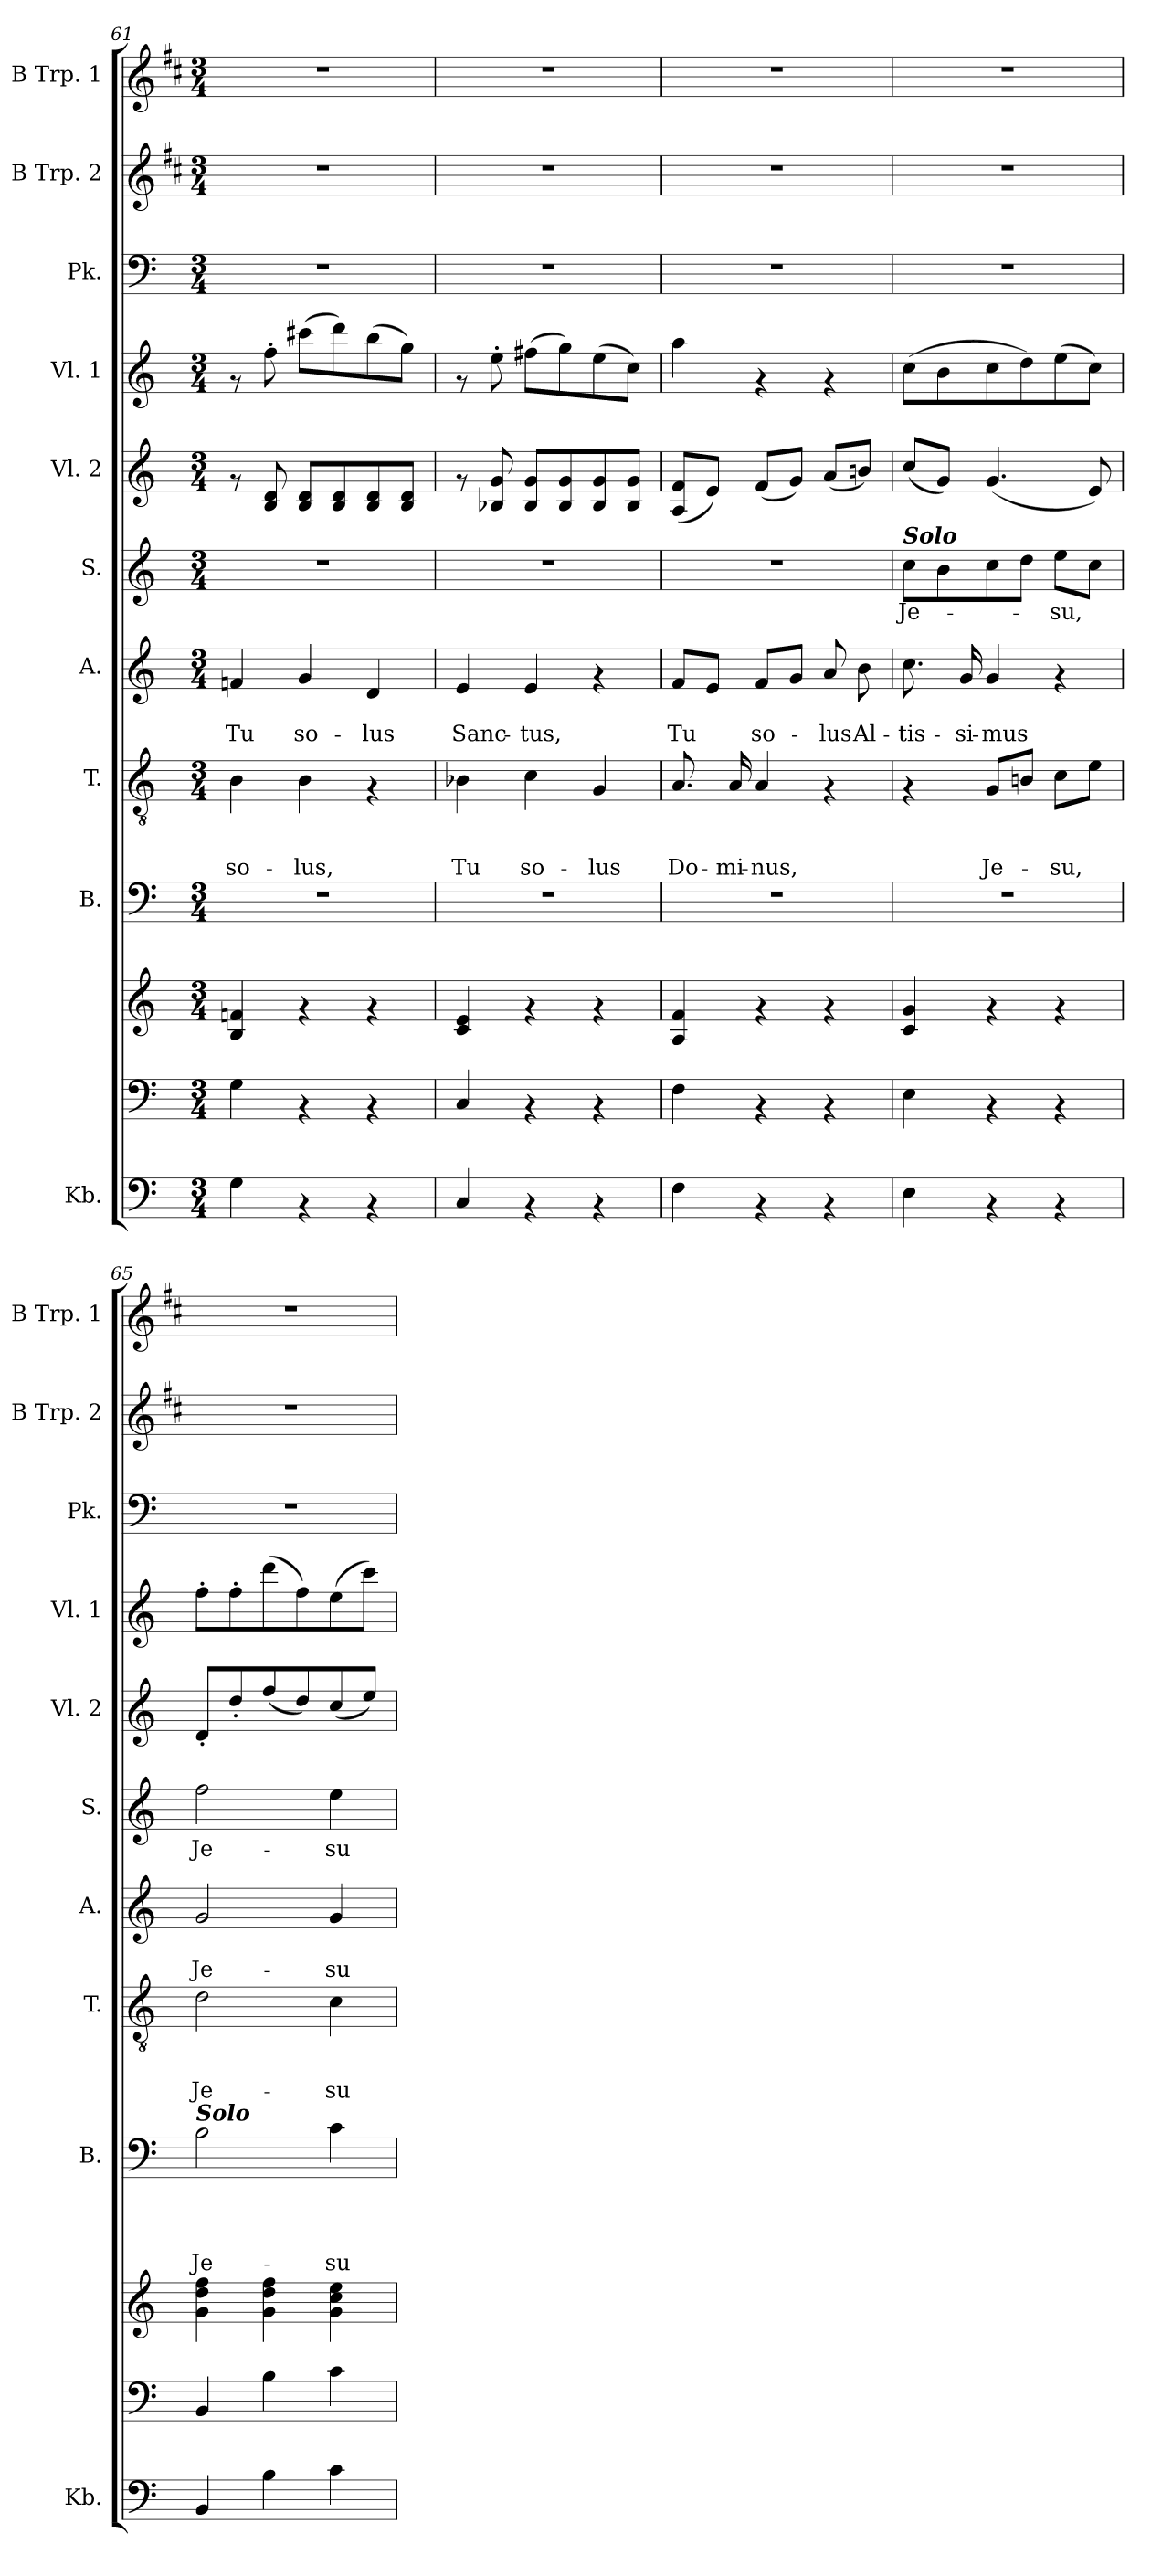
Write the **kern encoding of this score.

**kern	**kern	**kern	**kern	**text	**text	**text	**text	**kern	**text	**text	**text	**kern	**text	**text	**kern	**text	**kern	**kern	**kern	**kern	**kern
*part12	*part11	*part10	*part9	*part9	*part9	*part9	*part9	*part8	*part8	*part8	*part8	*part7	*part7	*part7	*part6	*part6	*part5	*part4	*part3	*part2	*part1
*staff12	*staff11	*staff10	*staff9	*staff9	*staff9	*staff9	*staff9	*staff8	*staff8	*staff8	*staff8	*staff7	*staff7	*staff7	*staff6	*staff6	*staff5	*staff4	*staff3	*staff2	*staff1
*I"Kb.	*	*	*I"B.	*	*	*	*	*I"T.	*	*	*	*I"A.	*	*	*I"S.	*	*I"Vl. 2	*I"Vl. 1	*I"Pk.	*I"B Trp. 2	*I"B Trp. 1
*I'Kb.	*	*	*I'B.	*	*	*	*	*I'T.	*	*	*	*I'A.	*	*	*I'S.	*	*I'Vl. 2	*I'Vl. 1	*I'Pk.	*I'B Trp. 2	*I'B Trp. 1
*clefF4	*clefF4	*clefG2	*clefF4	*	*	*	*	*clefGv2	*	*	*	*clefG2	*	*	*clefG2	*	*clefG2	*clefG2	*clefF4	*clefG2	*clefG2
*	*	*	*	*	*	*	*	*	*	*	*	*	*	*	*	*	*	*	*	*ITrd1c2	*ITrd1c2
*k[]	*k[]	*k[]	*k[]	*	*	*	*	*k[]	*	*	*	*k[]	*	*	*k[]	*	*k[]	*k[]	*k[]	*k[]	*k[]
*C:	*C:	*C:	*C:	*	*	*	*	*C:	*	*	*	*C:	*	*	*C:	*	*C:	*C:	*C:	*C:	*C:
*M3/4	*M3/4	*M3/4	*M3/4	*	*	*	*	*M3/4	*	*	*	*M3/4	*	*	*M3/4	*	*M3/4	*M3/4	*M3/4	*M3/4	*M3/4
=61	=61	=61	=61	=61	=61	=61	=61	=61	=61	=61	=61	=61	=61	=61	=61	=61	=61	=61	=61	=61	=61
!	!	!	!	!	!	!	!	!	!	!	!LO:LY:b	!	!	!LO:LY:b	!	!	!	!	!	!	!
4G\	4G\	4B/ 4fn/	2.r	.	.	.	.	4B\	.	.	so-	4fn/	.	Tu	2.r	.	8rf	8rf	2.r	2.r	2.r
.	.	.	.	.	.	.	.	.	.	.	.	.	.	.	.	.	8B/ 8d/	8ff'>\	.	.	.
!	!	!	!	!	!	!	!	!	!	!	!LO:LY:b	!	!	!LO:LY:b	!	!	!	!	!	!	!
4rAA	4rAA	4rf	.	.	.	.	.	4B\	.	.	-lus,	4g/	.	so-	.	.	8B/ 8d/L	(>8ccc#X\L	.	.	.
.	.	.	.	.	.	.	.	.	.	.	.	.	.	.	.	.	8B/ 8d/	8ddd\)	.	.	.
!	!	!	!	!	!	!	!	!	!	!	!	!	!	!LO:LY:b	!	!	!	!	!	!	!
4rAA	4rAA	4rf	.	.	.	.	.	4rF	.	.	.	4d/	.	-lus	.	.	8B/ 8d/	(>8bb\	.	.	.
.	.	.	.	.	.	.	.	.	.	.	.	.	.	.	.	.	8B/ 8d/J	8gg\J)	.	.	.
=62	=62	=62	=62	=62	=62	=62	=62	=62	=62	=62	=62	=62	=62	=62	=62	=62	=62	=62	=62	=62	=62
!	!	!	!	!	!	!	!	!	!	!	!LO:LY:b	!	!	!LO:LY:b	!	!	!	!	!	!	!
4C/	4C/	4c/ 4e/	2.r	.	.	.	.	4B-X\	.	.	Tu	4e/	.	Sanc-	2.r	.	8rf	8rf	2.r	2.r	2.r
.	.	.	.	.	.	.	.	.	.	.	.	.	.	.	.	.	8B-X/ 8g/	8ee'>\	.	.	.
!	!	!	!	!	!	!	!	!	!	!	!LO:LY:b	!	!	!LO:LY:b	!	!	!	!	!	!	!
4rAA	4rAA	4rf	.	.	.	.	.	4c\	.	.	so-	4e/	.	-tus,	.	.	8B-/ 8g/L	(>8ff#X\L	.	.	.
.	.	.	.	.	.	.	.	.	.	.	.	.	.	.	.	.	8B-/ 8g/	8gg\)	.	.	.
!	!	!	!	!	!	!	!	!	!	!	!LO:LY:b	!	!	!	!	!	!	!	!	!	!
4rAA	4rAA	4rf	.	.	.	.	.	4G/	.	.	-lus	4rf	.	.	.	.	8B-/ 8g/	(>8ee\	.	.	.
.	.	.	.	.	.	.	.	.	.	.	.	.	.	.	.	.	8B-/ 8g/J	8cc\J)	.	.	.
=63	=63	=63	=63	=63	=63	=63	=63	=63	=63	=63	=63	=63	=63	=63	=63	=63	=63	=63	=63	=63	=63
!	!	!	!	!	!	!	!	!	!	!	!LO:LY:b	!	!	!LO:LY:b	!	!	!	!	!	!	!
4F\	4F\	4A/ 4f/	2.r	.	.	.	.	8.A/	.	.	Do-	8f/L	.	Tu	2.r	.	(<8A/ 8f/L	4aa\	2.r	2.r	2.r
.	.	.	.	.	.	.	.	.	.	.	.	8e/J	.	.	.	.	8e/J)	.	.	.	.
!	!	!	!	!	!	!	!	!	!	!	!LO:LY:b	!	!	!	!	!	!	!	!	!	!
.	.	.	.	.	.	.	.	16A/	.	.	-mi-	.	.	.	.	.	.	.	.	.	.
!	!	!	!	!	!	!	!	!	!	!	!LO:LY:b	!	!	!LO:LY:b	!	!	!	!	!	!	!
4rAA	4rAA	4rf	.	.	.	.	.	4A/	.	.	-nus,	8f/L	.	so-	.	.	(<8f/L	4rf	.	.	.
.	.	.	.	.	.	.	.	.	.	.	.	8g/J	.	.	.	.	8g/J)	.	.	.	.
!	!	!	!	!	!	!	!	!	!	!	!	!	!	!LO:LY:b	!	!	!	!	!	!	!
4rAA	4rAA	4rf	.	.	.	.	.	4rF	.	.	.	8a/	.	-lus	.	.	(<8a/L	4rf	.	.	.
!	!	!	!	!	!	!	!	!	!	!	!	!	!	!LO:LY:b	!	!	!	!	!	!	!
.	.	.	.	.	.	.	.	.	.	.	.	8b\	.	Al-	.	.	8bn/J)	.	.	.	.
=64	=64	=64	=64	=64	=64	=64	=64	=64	=64	=64	=64	=64	=64	=64	=64	=64	=64	=64	=64	=64	=64
!	!	!	!	!	!	!	!	!	!	!	!	!	!	!	!LO:TX:a:Bi:t=Solo	!	!	!	!	!	!
!	!	!	!	!	!	!	!	!	!	!	!	!	!	!LO:LY:b	!	!LO:LY:b	!	!	!	!	!
4E\	4E\	4c/ 4g/	2.r	.	.	.	.	4rF	.	.	.	8.cc\	.	-tis-	8cc\L	Je-	(<8cc/L	(>8cc\L	2.r	2.r	2.r
.	.	.	.	.	.	.	.	.	.	.	.	.	.	.	8b\	.	8g/J)	8b\	.	.	.
!	!	!	!	!	!	!	!	!	!	!	!	!	!	!LO:LY:b	!	!	!	!	!	!	!
.	.	.	.	.	.	.	.	.	.	.	.	16g/	.	-si-	.	.	.	.	.	.	.
!	!	!	!	!	!	!	!	!	!	!	!LO:LY:b	!	!	!LO:LY:b	!	!	!	!	!	!	!
4rAA	4rAA	4rf	.	.	.	.	.	8G/L	.	.	Je-	4g/	.	-mus	8cc\	.	(<4.g/	8cc\	.	.	.
.	.	.	.	.	.	.	.	8Bn/J	.	.	.	.	.	.	8dd\J	.	.	8dd\)	.	.	.
!	!	!	!	!	!	!	!	!	!	!	!LO:LY:b	!	!	!	!	!LO:LY:b	!	!	!	!	!
4rAA	4rAA	4rf	.	.	.	.	.	8c\L	.	.	-su,	4rf	.	.	8ee\L	-su,	.	(>8ee\	.	.	.
.	.	.	.	.	.	.	.	8e\J	.	.	.	.	.	.	8cc\J	.	8e/)	8cc\J)	.	.	.
=65	=65	=65	=65	=65	=65	=65	=65	=65	=65	=65	=65	=65	=65	=65	=65	=65	=65	=65	=65	=65	=65
!	!	!	!LO:TX:a:Bi:t=Solo	!	!	!	!	!	!	!	!	!	!	!	!	!	!	!	!	!	!
!	!	!	!	!	!	!	!LO:LY:b	!	!	!	!LO:LY:b	!	!	!LO:LY:b	!	!LO:LY:b	!	!	!	!	!
4BB/	4BB/	4g\ 4dd\ 4ff\	2B\	.	.	.	Je-	2d\	.	.	Je-	2g/	.	Je-	2ff\	Je-	8d'</L	8ff'>\L	2.r	2.r	2.r
.	.	.	.	.	.	.	.	.	.	.	.	.	.	.	.	.	8dd'</	8ff'>\	.	.	.
4B\	4B\	4g\ 4dd\ 4ff\	.	.	.	.	.	.	.	.	.	.	.	.	.	.	(<8ff/	(>8ddd\	.	.	.
.	.	.	.	.	.	.	.	.	.	.	.	.	.	.	.	.	8dd/)	8ff\)	.	.	.
!	!	!	!	!	!	!	!LO:LY:b	!	!	!	!LO:LY:b	!	!	!LO:LY:b	!	!LO:LY:b	!	!	!	!	!
4c\	4c\	4g\ 4cc\ 4ee\	4c\	.	.	.	-su	4c\	.	.	-su	4g/	.	-su	4ee\	-su	(<8cc/	(>8ee\	.	.	.
.	.	.	.	.	.	.	.	.	.	.	.	.	.	.	.	.	8ee/J)	8ccc\J)	.	.	.
=	=	=	=	=	=	=	=	=	=	=	=	=	=	=	=	=	=	=	=	=	=
*-	*-	*-	*-	*-	*-	*-	*-	*-	*-	*-	*-	*-	*-	*-	*-	*-	*-	*-	*-	*-	*-
